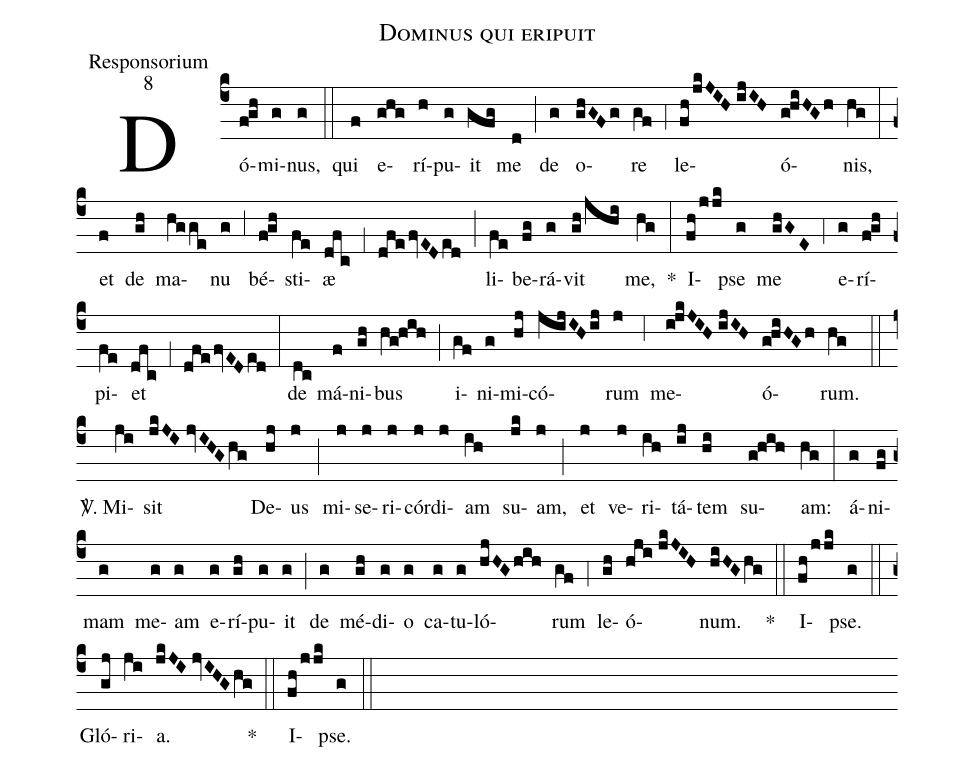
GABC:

name:Dominus qui eripuit;
office-part:Responsorium;
mode:8;
%%
(c4) Dó(f!gh)mi(g)nus,(g) (::)
qui(f) e(ghg)rí(h)pu(g)it(gfg) me(d) (;) de(g) o(ghGFg)re(gf) (,4) le(fh/jkJIH//ijIH)ó(g!hiHGh)nis,(hg) (:)
et(f) de(gh) ma(hgge)nu(g) (,3) bé(f!gh)sti(fe)æ(dfc) (,1) (dfe/fvEDed) (;) li(fe)be(fg)rá(g)vit(gh/jhi) me,(hg) *(:) I(fh/jjk)pse(g) me(ghGE) (,4) e(g)rí(f!gh)pi(fe)et(dfc) (,1) (dfe/fvEDed) (:)
de(dc) má(f)ni(gh)bus(hg!hih) (;) i(gf)ni(g)mi(hj)có(jijIH/ij)rum(j) (,6) me(i!jkJIH//ijIH)ó(g!hiHGh)rum.(hg) (::)

<sp>V/</sp>. Mi(ji)sit(jkJI//jvIHG/hg) De(hj)us(j) (;) mi(j)se(j)ri(j)cór(j)di(j)am(ih) su(jk)am,(j) (;) et(j) ve(j)ri(ih)tá(ij)tem(hi) su(g!hih)am:(hg) (:)
á(g)ni(fg)mam(g) me(g)am(g) e(g)rí(gh)pu(g)it(g) (;) de(g) mé(gh)di(g)o(g) ca(g)tu(g)ló(hjHGhih)rum(gf) (,4) le(gh)ó(hji//jkJIH)num.(hiHGhg) *(::) I(fh/jjk)pse.(g) (::)

Gló(gj)ri(ji)a.(jkJI//jvIHG/hg) *(::) I(fh/jjk)pse.(g) (::)
